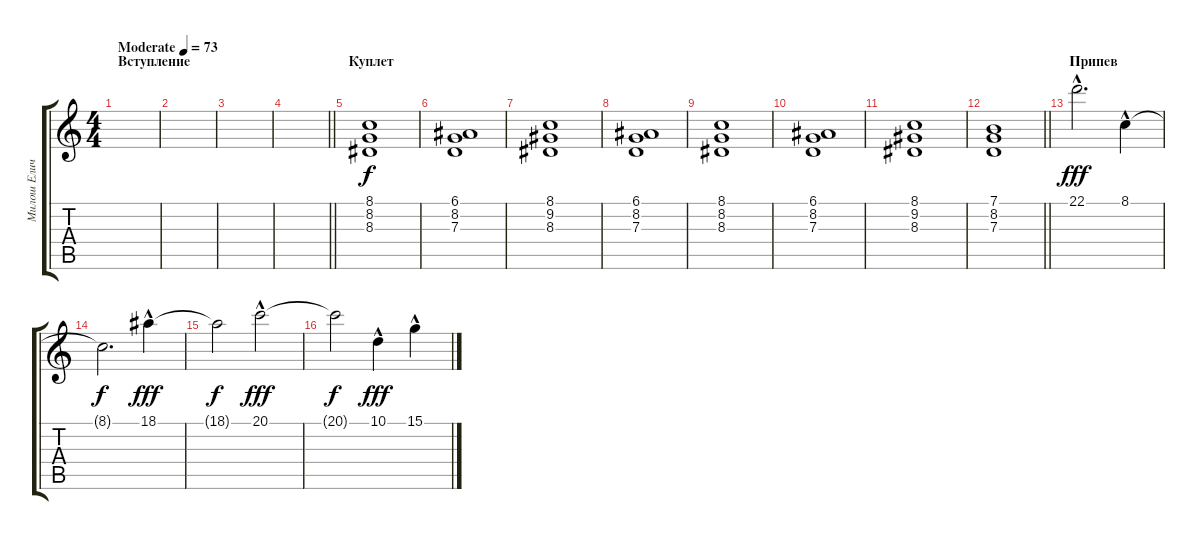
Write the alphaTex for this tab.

\track ("Милош Елич" "Милош Елич") {instrument electricpiano1}
\staff {score tabs}
\tuning (E4 B3 G3 D3 A2 E2) {hide}
\ts (4 4)
\section ("" "Вступление")
\tempo (73 "Moderate")
\clef g2
\ks c
|
|
|
\barLineRight lightlight
|
\section ("" "Куплет")
(8.1 8.2 8.3).1 |
(6.1 8.2 7.3).1 |
(8.1 9.2 8.3).1 |
(6.1 8.2 7.3).1 |
(8.1 8.2 8.3).1 |
(6.1 8.2 7.3).1 |
(8.1 9.2 8.3).1 |
\barLineRight lightlight
(7.1 8.2 7.3).1 |
\section ("" "Припев")
22.1{hac}.2{d dy fff} 8.1{hac}.4 |
8.1{t}.2{d dy f} 18.1{hac}.4{dy fff} |
18.1{t}.2{dy f} 20.1{hac}.2{dy fff} |
20.1{t}.2{dy f} 10.1{hac}.4{dy fff} 15.1{hac}.4
